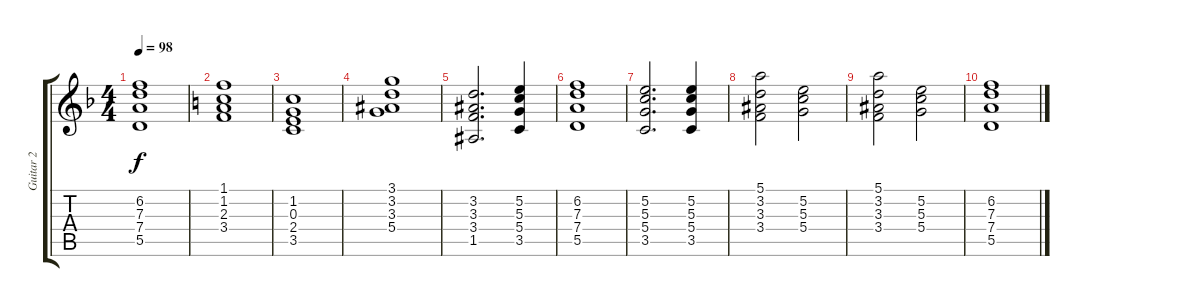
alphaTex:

\track ("Guitar 2" "Guitar 2") {instrument electricguitarjazz}
\staff {score tabs}
\tuning (E4 B3 G3 D3 A2 E2) {hide}
\ts (4 4)
\tempo 98
\clef g2
\ks f
(6.2 7.3 7.4 5.5).1{dy f} |
\ks c
(1.1 1.2 2.3 3.4).1 |
(1.2 0.3 2.4 3.5).1 |
(3.1 3.2 3.3 5.4).1 |
(3.2 3.3 3.4 1.5).2{d} (5.2 5.3 5.4 3.5).4 |
(6.2 7.3 7.4 5.5).1 |
(5.2 5.3 5.4 3.5).2{d} (5.2 5.3 5.4 3.5).4 |
(5.1 3.2 3.3 3.4).2 (5.2 5.3 5.4).2 |
(5.1 3.2 3.3 3.4).2 (5.2 5.3 5.4).2 |
(6.2 7.3 7.4 5.5).1
